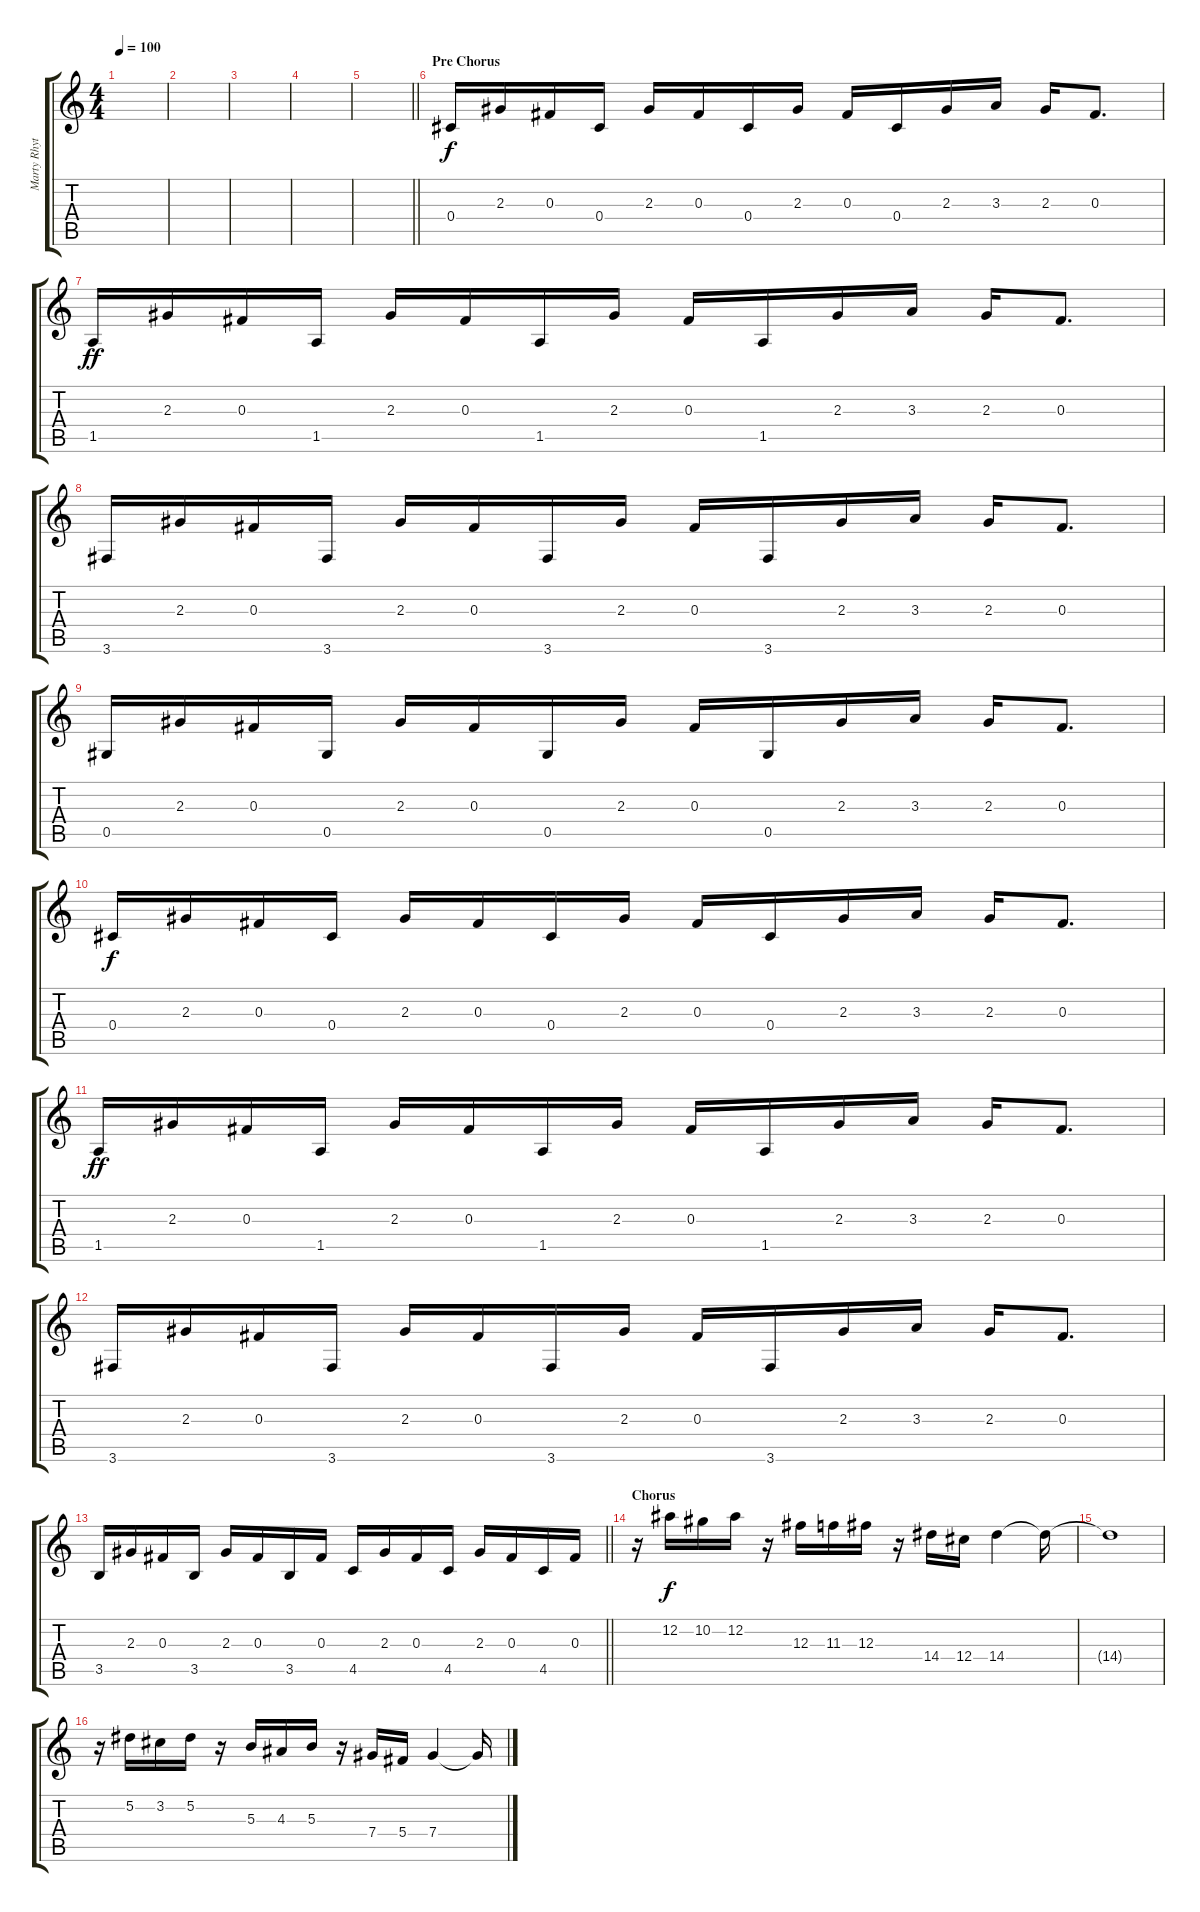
\track ("Marty Rhythm" "Marty Rhyt") {instrument distortionguitar}
\staff {score tabs}
\tuning (Eb4 Bb3 Gb3 Db3 Ab2 Eb2) {hide}
\ts (4 4)
\tempo 100
\clef g2
\ks c
|
|
|
|
\barLineRight lightlight
|
\section ("" "Pre Chorus")
0.4.16 2.3.16 0.3.16 0.4.16 2.3.16 0.3.16 0.4.16 2.3.16 0.3.16 0.4.16 2.3.16 3.3.16 2.3.16 0.3.8{d} |
1.5.16{dy ff} 2.3.16 0.3.16 1.5.16 2.3.16 0.3.16 1.5.16 2.3.16 0.3.16 1.5.16 2.3.16 3.3.16 2.3.16 0.3.8{d} |
3.6.16 2.3.16 0.3.16 3.6.16 2.3.16 0.3.16 3.6.16 2.3.16 0.3.16 3.6.16 2.3.16 3.3.16 2.3.16 0.3.8{d} |
0.5.16 2.3.16 0.3.16 0.5.16 2.3.16 0.3.16 0.5.16 2.3.16 0.3.16 0.5.16 2.3.16 3.3.16 2.3.16 0.3.8{d} |
0.4.16{dy f} 2.3.16 0.3.16 0.4.16 2.3.16 0.3.16 0.4.16 2.3.16 0.3.16 0.4.16 2.3.16 3.3.16 2.3.16 0.3.8{d} |
1.5.16{dy ff} 2.3.16 0.3.16 1.5.16 2.3.16 0.3.16 1.5.16 2.3.16 0.3.16 1.5.16 2.3.16 3.3.16 2.3.16 0.3.8{d} |
3.6.16 2.3.16 0.3.16 3.6.16 2.3.16 0.3.16 3.6.16 2.3.16 0.3.16 3.6.16 2.3.16 3.3.16 2.3.16 0.3.8{d} |
\barLineRight lightlight
3.5.16 2.3.16 0.3.16 3.5.16 2.3.16 0.3.16 3.5.16 0.3.16 4.5.16 2.3.16 0.3.16 4.5.16 2.3.16 0.3.16 4.5.16 0.3.16 |
\section ("" "Chorus")
r.16 12.2.16{dy f} 10.2.16 12.2.16 r.16 12.3.16 11.3.16 12.3.16 r.16 14.4.16 12.4.16 14.4.4 14.4{t}.16 |
14.4{t}.1 |
r.16 5.2.16 3.2.16 5.2.16 r.16 5.3.16 4.3.16 5.3.16 r.16 7.4.16 5.4.16 7.4.4 7.4{t}.16
